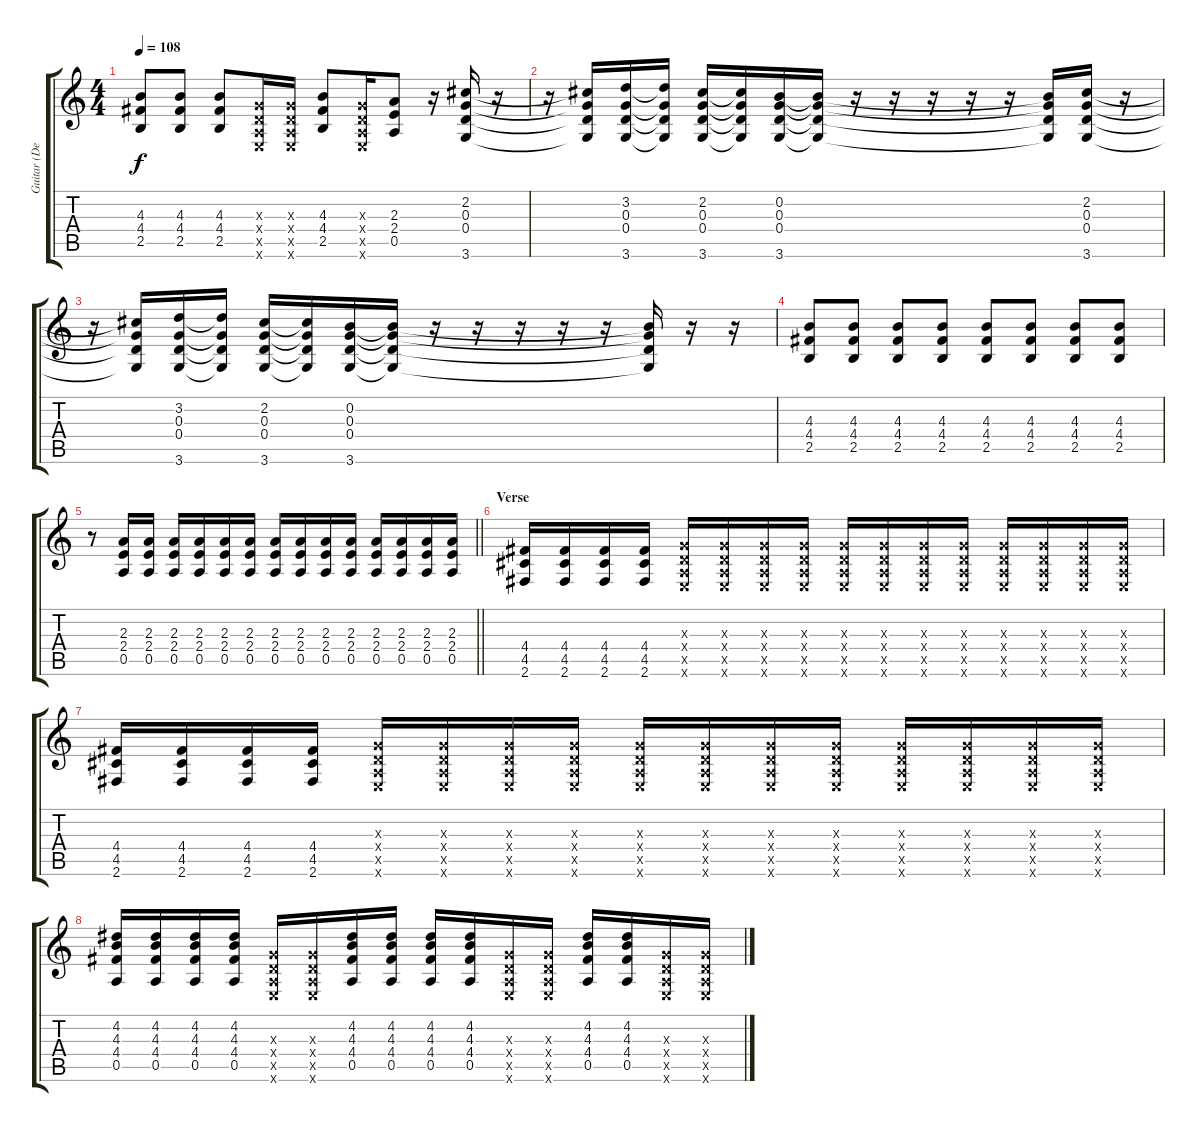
\track ("Guitar (Dean DeLeo)" "Guitar (De") {instrument overdrivenguitar}
\staff {score tabs}
\tuning (E4 B3 G3 D3 A2 E2) {hide}
\ts (4 4)
\tempo 108
\clef g2
\ks c
(4.3 4.4 2.5).8{dy f} (4.3 4.4 2.5).8 (4.3 4.4 2.5).8 (0.3{x} 0.4{x} 0.5{x} 0.6{x}).16 (0.3{x} 0.4{x} 0.5{x} 0.6{x}).16 (4.3 4.4 2.5).8 (0.3{x} 0.4{x} 0.5{x} 0.6{x}).16 (2.3 2.4 0.5).8 r.16 (2.2 0.3 0.4 3.6).16 r.16 |
r.16 (2.2{t} 0.3{t} 0.4{t} 3.6{t}).16 (3.2 0.3 0.4 3.6).16 (3.2{t} 0.3{t} 0.4{t} 3.6{t}).16 (2.2 0.3 0.4 3.6).16 (2.2{t} 0.3{t} 0.4{t} 3.6{t}).16 (0.2 0.3 0.4 3.6).16 (0.2{t} 0.3{t} 0.4{t} 3.6{t}).16 r.16 r.16 r.16 r.16 r.16 (0.2{t} 0.3{t} 0.4{t} 3.6{t}).16 (2.2 0.3 0.4 3.6).16 r.16 |
r.16 (2.2{t} 0.3{t} 0.4{t} 3.6{t}).16 (3.2 0.3 0.4 3.6).16 (3.2{t} 0.3{t} 0.4{t} 3.6{t}).16 (2.2 0.3 0.4 3.6).16 (2.2{t} 0.3{t} 0.4{t} 3.6{t}).16 (0.2 0.3 0.4 3.6).16 (0.2{t} 0.3{t} 0.4{t} 3.6{t}).16 r.16 r.16 r.16 r.16 r.16 (0.2{t} 0.3{t} 0.4{t} 3.6{t}).16 r.16 r.16 |
(4.3 4.4 2.5).8 (4.3 4.4 2.5).8 (4.3 4.4 2.5).8 (4.3 4.4 2.5).8 (4.3 4.4 2.5).8 (4.3 4.4 2.5).8 (4.3 4.4 2.5).8 (4.3 4.4 2.5).8 |
\barLineRight lightlight
r.8 (2.3 2.4 0.5).16 (2.3 2.4 0.5).16 (2.3 2.4 0.5).16 (2.3 2.4 0.5).16 (2.3 2.4 0.5).16 (2.3 2.4 0.5).16 (2.3 2.4 0.5).16 (2.3 2.4 0.5).16 (2.3 2.4 0.5).16 (2.3 2.4 0.5).16 (2.3 2.4 0.5).16 (2.3 2.4 0.5).16 (2.3 2.4 0.5).16 (2.3 2.4 0.5).16 |
\section ("" "Verse")
(4.4 4.5 2.6).16 (4.4 4.5 2.6).16 (4.4 4.5 2.6).16 (4.4 4.5 2.6).16 (0.3{x} 0.4{x} 0.5{x} 0.6{x}).16 (0.3{x} 0.4{x} 0.5{x} 0.6{x}).16 (0.3{x} 0.4{x} 0.5{x} 0.6{x}).16 (0.3{x} 0.4{x} 0.5{x} 0.6{x}).16 (0.3{x} 0.4{x} 0.5{x} 0.6{x}).16 (0.3{x} 0.4{x} 0.5{x} 0.6{x}).16 (0.3{x} 0.4{x} 0.5{x} 0.6{x}).16 (0.3{x} 0.4{x} 0.5{x} 0.6{x}).16 (0.3{x} 0.4{x} 0.5{x} 0.6{x}).16 (0.3{x} 0.4{x} 0.5{x} 0.6{x}).16 (0.3{x} 0.4{x} 0.5{x} 0.6{x}).16 (0.3{x} 0.4{x} 0.5{x} 0.6{x}).16 |
(4.4 4.5 2.6).16 (4.4 4.5 2.6).16 (4.4 4.5 2.6).16 (4.4 4.5 2.6).16 (0.3{x} 0.4{x} 0.5{x} 0.6{x}).16 (0.3{x} 0.4{x} 0.5{x} 0.6{x}).16 (0.3{x} 0.4{x} 0.5{x} 0.6{x}).16 (0.3{x} 0.4{x} 0.5{x} 0.6{x}).16 (0.3{x} 0.4{x} 0.5{x} 0.6{x}).16 (0.3{x} 0.4{x} 0.5{x} 0.6{x}).16 (0.3{x} 0.4{x} 0.5{x} 0.6{x}).16 (0.3{x} 0.4{x} 0.5{x} 0.6{x}).16 (0.3{x} 0.4{x} 0.5{x} 0.6{x}).16 (0.3{x} 0.4{x} 0.5{x} 0.6{x}).16 (0.3{x} 0.4{x} 0.5{x} 0.6{x}).16 (0.3{x} 0.4{x} 0.5{x} 0.6{x}).16 |
(4.2 4.3 4.4 0.5).16 (4.2 4.3 4.4 0.5).16 (4.2 4.3 4.4 0.5).16 (4.2 4.3 4.4 0.5).16 (0.3{x} 0.4{x} 0.5{x} 0.6{x}).16 (0.3{x} 0.4{x} 0.5{x} 0.6{x}).16 (4.2 4.3 4.4 0.5).16 (4.2 4.3 4.4 0.5).16 (4.2 4.3 4.4 0.5).16 (4.2 4.3 4.4 0.5).16 (0.3{x} 0.4{x} 0.5{x} 0.6{x}).16 (0.3{x} 0.4{x} 0.5{x} 0.6{x}).16 (4.2 4.3 4.4 0.5).16 (4.2 4.3 4.4 0.5).16 (0.3{x} 0.4{x} 0.5{x} 0.6{x}).16 (0.3{x} 0.4{x} 0.5{x} 0.6{x}).16
